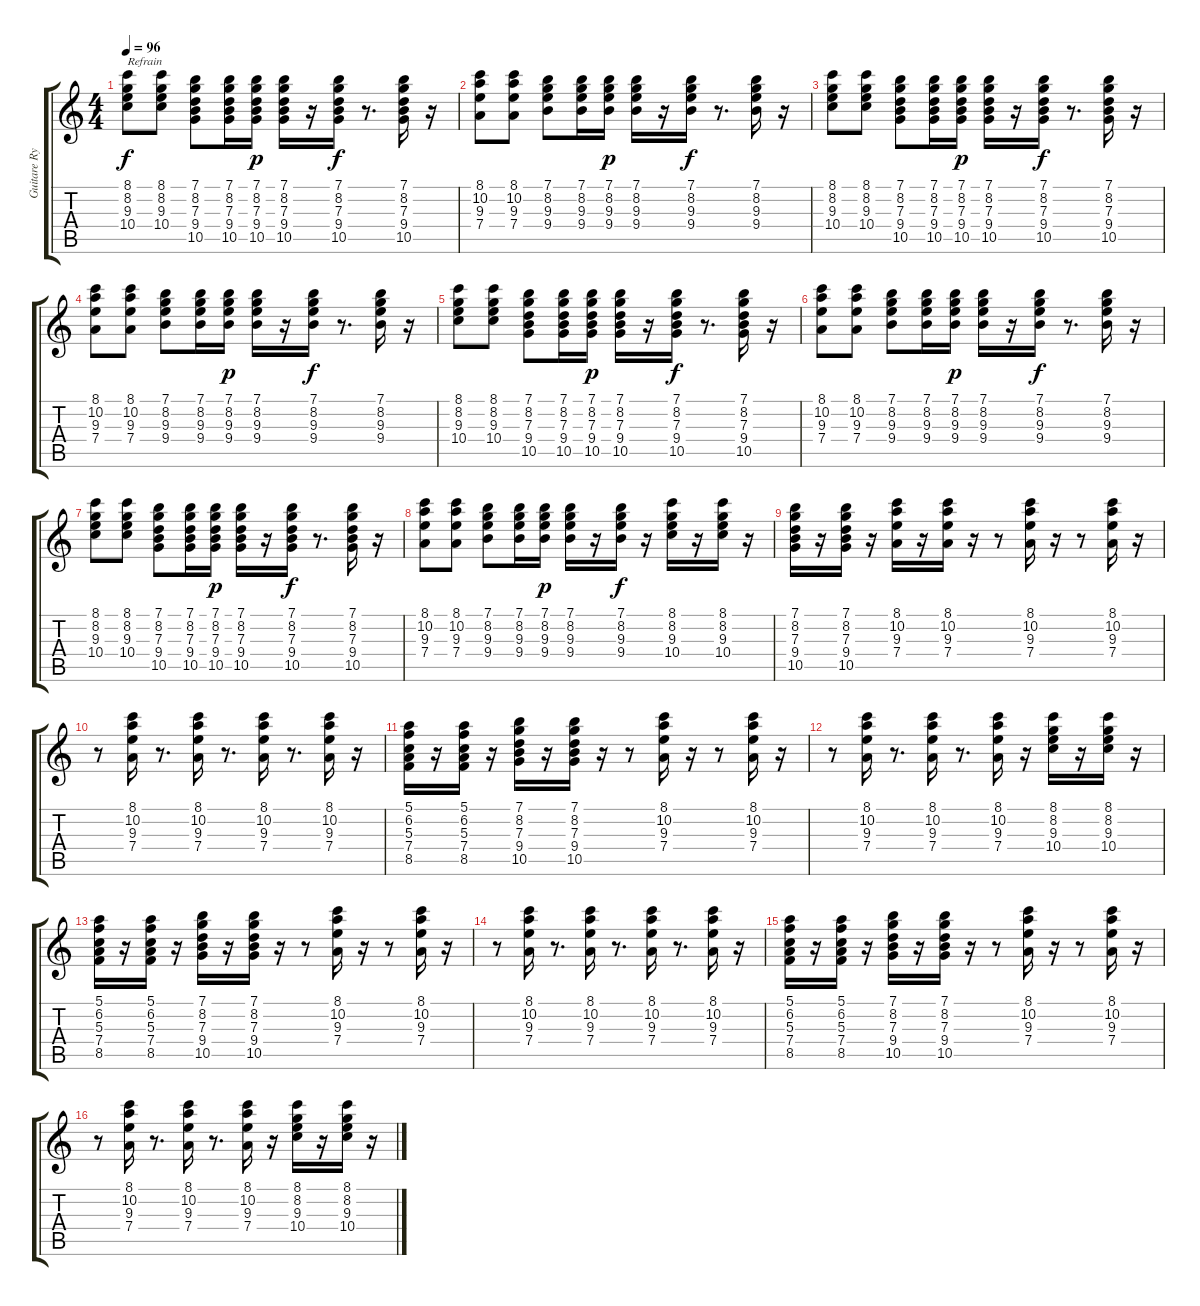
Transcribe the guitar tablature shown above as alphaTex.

\track ("Guitare Ryhtmique" "Guitare Ry") {instrument acousticguitarsteel}
\staff {score tabs}
\tuning (E4 B3 G3 D3 A2 E2) {hide}
\ts (4 4)
\tempo 96
\clef g2
\ks c
(8.1 8.2 9.3 10.4).8{txt "Refrain" dy f} (8.1 8.2 9.3 10.4).8 (7.1 8.2 7.3 9.4 10.5).8 (7.1 8.2 7.3 9.4 10.5).16 (7.1 8.2 7.3 9.4 10.5).16{dy p} (7.1 8.2 7.3 9.4 10.5).16 r.16 (7.1 8.2 7.3 9.4 10.5).16{dy f} r.8{d} (7.1 8.2 7.3 9.4 10.5).16 r.16 |
(8.1 10.2 9.3 7.4).8 (8.1 10.2 9.3 7.4).8 (7.1 8.2 9.3 9.4).8 (7.1 8.2 9.3 9.4).16 (7.1 8.2 9.3 9.4).16{dy p} (7.1 8.2 9.3 9.4).16 r.16 (7.1 8.2 9.3 9.4).16{dy f} r.8{d} (7.1 8.2 9.3 9.4).16 r.16 |
(8.1 8.2 9.3 10.4).8 (8.1 8.2 9.3 10.4).8 (7.1 8.2 7.3 9.4 10.5).8 (7.1 8.2 7.3 9.4 10.5).16 (7.1 8.2 7.3 9.4 10.5).16{dy p} (7.1 8.2 7.3 9.4 10.5).16 r.16 (7.1 8.2 7.3 9.4 10.5).16{dy f} r.8{d} (7.1 8.2 7.3 9.4 10.5).16 r.16 |
(8.1 10.2 9.3 7.4).8 (8.1 10.2 9.3 7.4).8 (7.1 8.2 9.3 9.4).8 (7.1 8.2 9.3 9.4).16 (7.1 8.2 9.3 9.4).16{dy p} (7.1 8.2 9.3 9.4).16 r.16 (7.1 8.2 9.3 9.4).16{dy f} r.8{d} (7.1 8.2 9.3 9.4).16 r.16 |
(8.1 8.2 9.3 10.4).8 (8.1 8.2 9.3 10.4).8 (7.1 8.2 7.3 9.4 10.5).8 (7.1 8.2 7.3 9.4 10.5).16 (7.1 8.2 7.3 9.4 10.5).16{dy p} (7.1 8.2 7.3 9.4 10.5).16 r.16 (7.1 8.2 7.3 9.4 10.5).16{dy f} r.8{d} (7.1 8.2 7.3 9.4 10.5).16 r.16 |
(8.1 10.2 9.3 7.4).8 (8.1 10.2 9.3 7.4).8 (7.1 8.2 9.3 9.4).8 (7.1 8.2 9.3 9.4).16 (7.1 8.2 9.3 9.4).16{dy p} (7.1 8.2 9.3 9.4).16 r.16 (7.1 8.2 9.3 9.4).16{dy f} r.8{d} (7.1 8.2 9.3 9.4).16 r.16 |
(8.1 8.2 9.3 10.4).8 (8.1 8.2 9.3 10.4).8 (7.1 8.2 7.3 9.4 10.5).8 (7.1 8.2 7.3 9.4 10.5).16 (7.1 8.2 7.3 9.4 10.5).16{dy p} (7.1 8.2 7.3 9.4 10.5).16 r.16 (7.1 8.2 7.3 9.4 10.5).16{dy f} r.8{d} (7.1 8.2 7.3 9.4 10.5).16 r.16 |
(8.1 10.2 9.3 7.4).8 (8.1 10.2 9.3 7.4).8 (7.1 8.2 9.3 9.4).8 (7.1 8.2 9.3 9.4).16 (7.1 8.2 9.3 9.4).16{dy p} (7.1 8.2 9.3 9.4).16 r.16 (7.1 8.2 9.3 9.4).16{dy f} r.16 (8.1 8.2 9.3 10.4).16 r.16 (8.1 8.2 9.3 10.4).16 r.16 |
(7.1 8.2 7.3 9.4 10.5).16 r.16 (7.1 8.2 7.3 9.4 10.5).16 r.16 (8.1 10.2 9.3 7.4).16 r.16 (8.1 10.2 9.3 7.4).16 r.16 r.8 (8.1 10.2 9.3 7.4).16 r.16 r.8 (8.1 10.2 9.3 7.4).16 r.16 |
r.8 (8.1 10.2 9.3 7.4).16 r.8{d} (8.1 10.2 9.3 7.4).16 r.8{d} (8.1 10.2 9.3 7.4).16 r.8{d} (8.1 10.2 9.3 7.4).16 r.16 |
(5.1 6.2 5.3 7.4 8.5).16 r.16 (5.1 6.2 5.3 7.4 8.5).16 r.16 (7.1 8.2 7.3 9.4 10.5).16 r.16 (7.1 8.2 7.3 9.4 10.5).16 r.16 r.8 (8.1 10.2 9.3 7.4).16 r.16 r.8 (8.1 10.2 9.3 7.4).16 r.16 |
r.8 (8.1 10.2 9.3 7.4).16 r.8{d} (8.1 10.2 9.3 7.4).16 r.8{d} (8.1 10.2 9.3 7.4).16 r.16 (8.1 8.2 9.3 10.4).16 r.16 (8.1 8.2 9.3 10.4).16 r.16 |
(5.1 6.2 5.3 7.4 8.5).16 r.16 (5.1 6.2 5.3 7.4 8.5).16 r.16 (7.1 8.2 7.3 9.4 10.5).16 r.16 (7.1 8.2 7.3 9.4 10.5).16 r.16 r.8 (8.1 10.2 9.3 7.4).16 r.16 r.8 (8.1 10.2 9.3 7.4).16 r.16 |
r.8 (8.1 10.2 9.3 7.4).16 r.8{d} (8.1 10.2 9.3 7.4).16 r.8{d} (8.1 10.2 9.3 7.4).16 r.8{d} (8.1 10.2 9.3 7.4).16 r.16 |
(5.1 6.2 5.3 7.4 8.5).16 r.16 (5.1 6.2 5.3 7.4 8.5).16 r.16 (7.1 8.2 7.3 9.4 10.5).16 r.16 (7.1 8.2 7.3 9.4 10.5).16 r.16 r.8 (8.1 10.2 9.3 7.4).16 r.16 r.8 (8.1 10.2 9.3 7.4).16 r.16 |
r.8 (8.1 10.2 9.3 7.4).16 r.8{d} (8.1 10.2 9.3 7.4).16 r.8{d} (8.1 10.2 9.3 7.4).16 r.16 (8.1 8.2 9.3 10.4).16 r.16 (8.1 8.2 9.3 10.4).16 r.16
